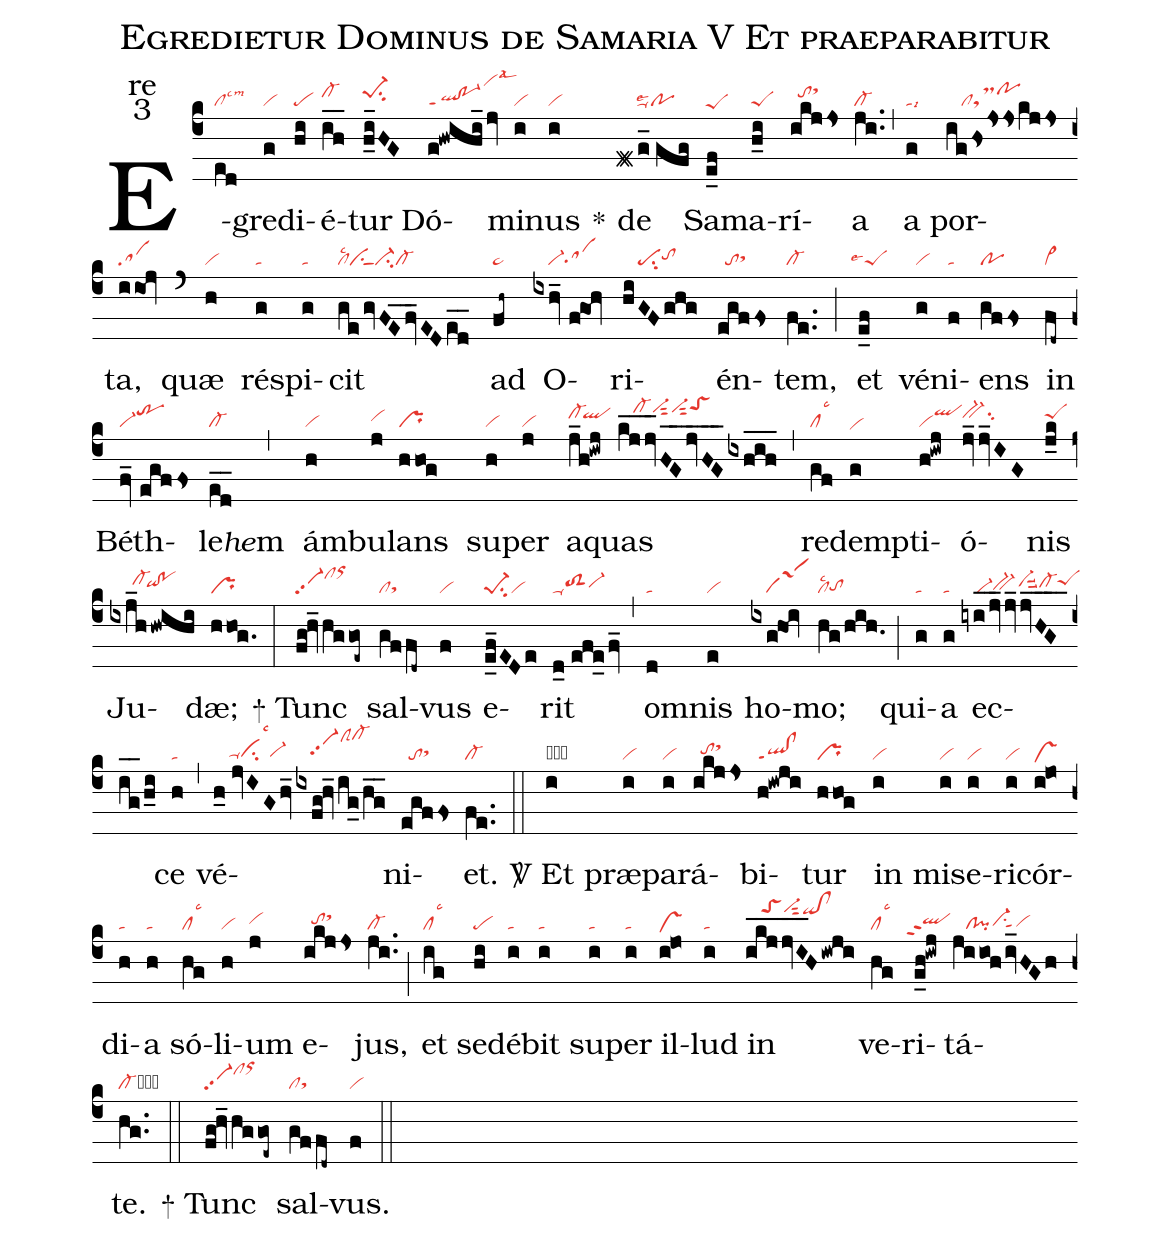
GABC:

name:Egredietur Dominus de Samaria V Et praeparabitur;
office-part:re;
mode:3;
nabc-lines:1;
%%
(c4) E(ed|cllscm3)gre(g|vi)di(hi|pe)é(ih__|cl-hi)tur(h_i_HG|pe-1hisu2) Dó(g!hwihi_/jv|ql!po-1ppt1vihmlsal3)mi(i|vi)nus(i|vi) <sp>*</sp>() de(f#g_1//gfg|/////ta-lse2po) Sa(e_f|peShe)ma(h_i|peS)rí(ikjjs|//tohisthk)a(ji..|cl-) (,) a(g|talsi6) por(ighsjsskjjs|////cltsMpohj)ta,(iioj|sa) (`) quæ(h|vi) ré(g|ta)spi(g|ta)cit(ge/gvFE_fv_EDed__|cllsc2ciSci-cl-) ad(fh~|ta>) O(ixhv_//f@goh|////vi-sahg)ri(hiGFghg|////pesu2tohh)én(egffs|//tosthh)tem,(fe..|cl-) (;) et(e_f|``peSlse4) vé(g|vi)ni(f|ta)ens(gffs|po) in(fd~|vi>) Béth(fv_//egffs|vi-trhj)l{e}<e>he</e>m(ed__|cl-) (,) ám(h|vi)bu(j|vihh)lans(hhog|pr) su(h|vi)per(j|vi) a(j_h!iwj|cl-hi`qlhi)quas(kj__jvHG___jvHG___ixhih___|////cl-hkvi-hksut2vi-hksut2toShl) (,) red(gf|cllsc3)emp(g|vihe)ti(h!iwj|viqlhj)ó(jv_jv_IG|bv-hisu2)nis(j_k|peShi) Ju(ixj_h/hwihi|//////cl-hi`qihh!pohh)dæ;(hhog.|pr) (:)

<sp>+</sp> Tunc(fg!hv_hggoe~|vi-pp2clhkorhm) sal(gffd~|clsthg)vus(f|vi) e(e_f_EDe|pe-1su2vi)rit(d_0//efe_/fv_|ta-toS2hhvi-hh) (,) om(d|ta)nis(e|vi) ho(ixg@hoi|////saM1)mo;(hg/hih.|cllsc2tohg) (;) qui(g|ta)a(g|ta) ec(iyi_/jv_jv_jvHG___/ig__/h_i|////vi-bv-hgvi-hhsuu2cl-hhpeShi)ce(h|ta) (,) vé(h_0//jvIGhv_|////ta-hgcihglsc3vi-hg|ixfg!hv_/ig_/hg__|////vi-hhpp2clShlcl-hm)ni(egffs|//tosthh)et.(fe..|cl-) (::)

<sp>V/</sp> Et(i|obvi) præ(i|vi)pa(i|vi)rá(ikjjs|//tohhsthj)bi(h!iwji|ql!clppt1)tur(hhog|pr) in(i|vi) mi(i|vi)se(i|vi)ri(i|vi)cór(i!jo|vshe)di(h|ta)a(h|ta) só(hg|cllsc3)li(h|vi)um(j|vihh) e(ikjjs|//tohhsthj)jus,(ji..|cl-) (;) et(ig|cllsc3) se(hi|pe)dé(i|ta)bit(i|ta) su(i|ta)per(i|ta) il(i!jo|vshe)lud(i|ta) in(ikj___jvI__H/iwji|////toShlvi-hlsut2qihk!clhk) ve(hg|cllsc3)ri(g_h!iwj|``qlhhppt2)tá(jiioh/iv_HGh|///cl!pivi-hgsu1sut1vihg)te.(hg..|cl-cb) (::)

<sp>+</sp> Tunc(fg!hv_hggoe~|vi-pp2clhkorhm) sal(gffd~|clsthg)vus.(f|vi) (::)
